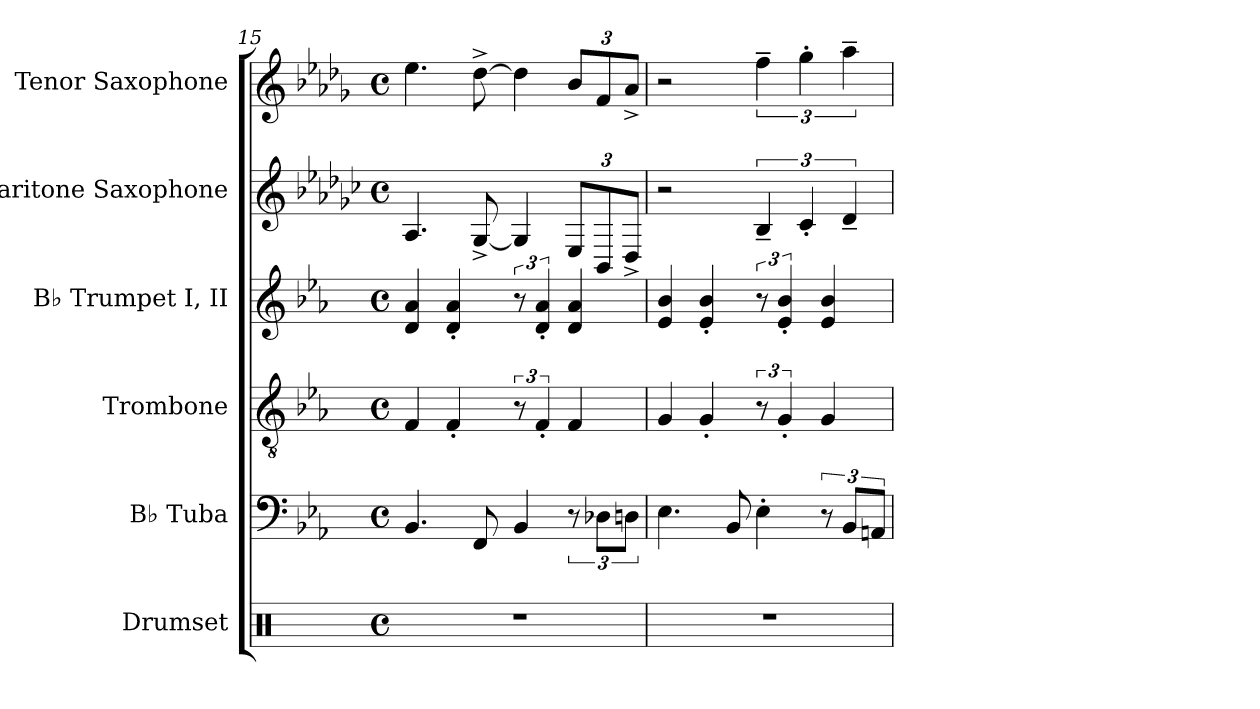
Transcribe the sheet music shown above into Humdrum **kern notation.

**kern	**kern	**kern	**kern	**kern	**kern
*part6	*part5	*part4	*part3	*part2	*part1
*staff6	*staff5	*staff4	*staff3	*staff2	*staff1
*I"Drumset	*I"B♭ Tuba	*I"Trombone	*I"B♭ Trumpet I, II	*I"Baritone Saxophone	*I"Tenor Saxophone
*I'D. Set	*I'B♭ Tba.	*I'Tbn.	*I'B♭ Tpt. I, II	*I'Bar. Sax.	*I'T. Sax.
*clefX	*clefF4	*clefGv2	*clefG2	*clefG2	*clefG2
*	*	*ITrd1c2	*ITrd1c2	*ITrd12c21	*ITrd8c14
*k[]	*k[b-e-a-]	*k[b-e-a-d-g-]	*k[b-e-a-d-g-]	*k[b-e-a-d-g-c-]	*k[b-e-a-d-g-]
*M4/4	*M4/4	*M4/4	*M4/4	*M4/4	*M4/4
*met(c)	*met(c)	*met(c)	*met(c)	*met(c)	*met(c)
=15	=15	=15	=15	=15	=15
1r	4.BB-	4E-	4c 4g-	4.AA-	4.e-
.	.	4E-'	4c' 4g-'	.	.
.	8FF	.	.	[8GG-^	[8d-^
.	4BB-	12r	12r	4GG-]	4d-]
.	.	6E-'	6c' 6g-'	.	.
*	*	*	*	*Xbrackettup	*Xbrackettup
.	12r	4E-	4c 4g-	12EE-L	12B-L
.	12D-XL	.	.	12BBB-	12F
.	12DnJ	.	.	12DD-^J	12A-^J
=16	=16	=16	=16	=16	=16
1r	4.E-	4F	4d- 4a-	2r	2r
.	.	4F'	4d-' 4a-'	.	.
.	8BB-	.	.	.	.
*	*	*	*	*brackettup	*brackettup
.	4E-'	12r	12r	6BB-~	6f~
.	.	6F'	6d-' 6a-'	.	.
.	.	.	.	6C-'	6g-'
.	12r	4F	4d- 4a-	.	.
.	12BB-L	.	.	6D-~	6a-~
.	12AAnJ	.	.	.	.
=	=	=	=	=	=
*-	*-	*-	*-	*-	*-
